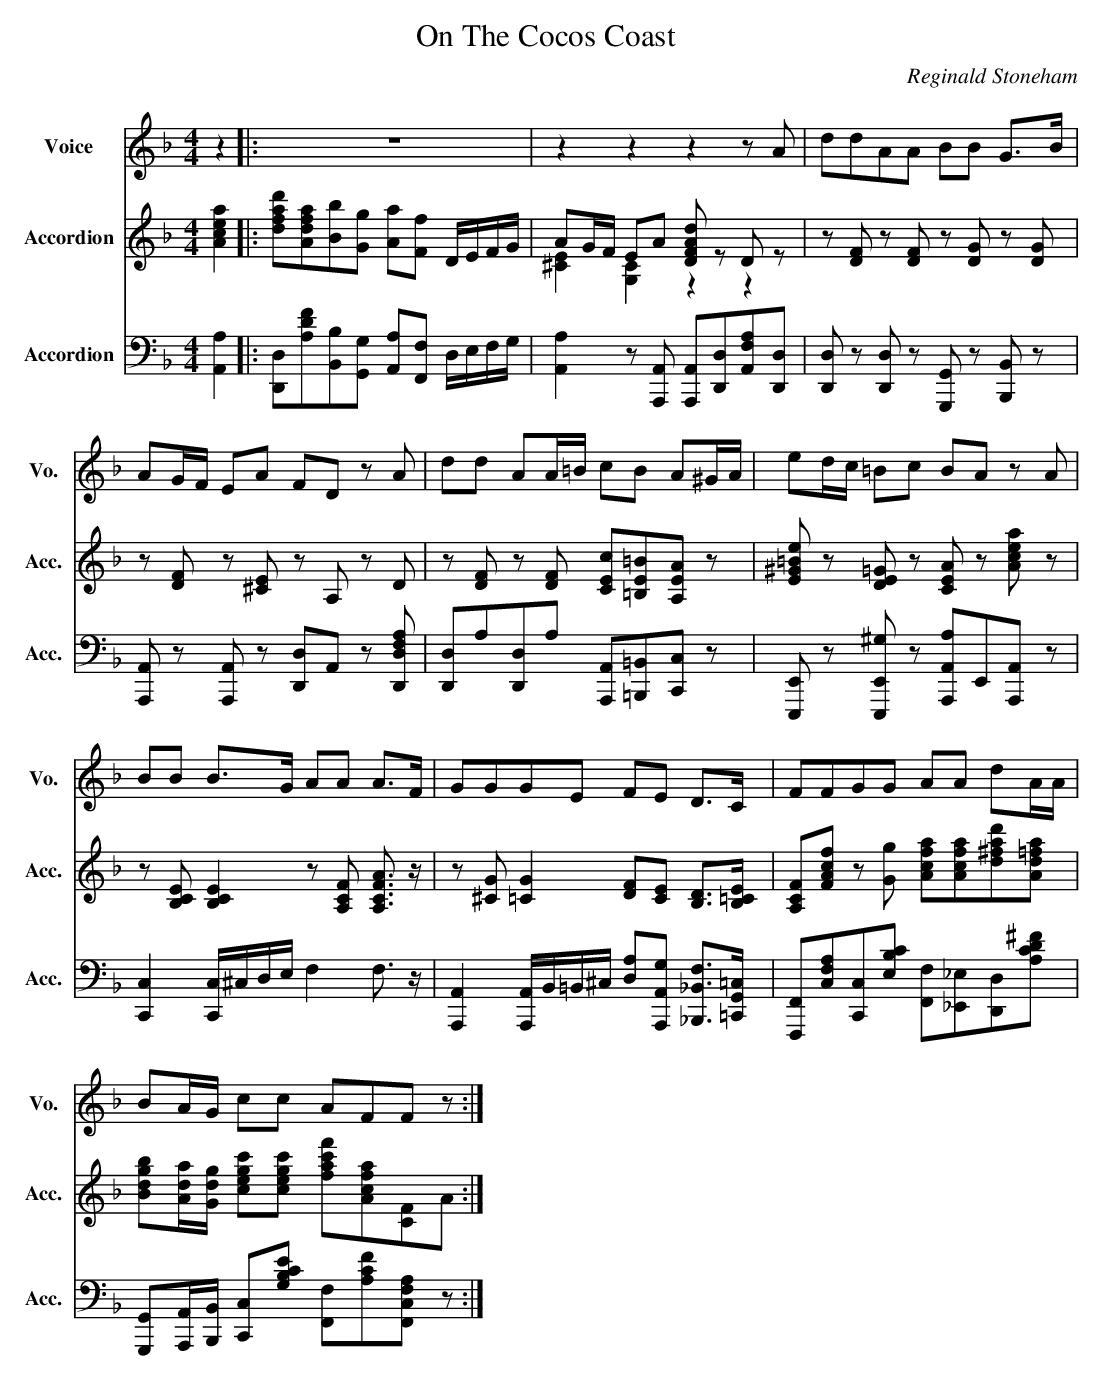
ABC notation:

X:1
T:On The Cocos Coast
C:Reginald Stoneham
%%score 1 ( 2 3 ) 4
L:1/8
M:4/4
K:F
V:1 treble nm="Voice" snm="Vo."
V:2 treble nm="Accordion" snm="Acc."
V:3 treble
V:4 bass nm="Accordion" snm="Acc."
V:1
z2 |: z8 | z2 z2 z2 z A | ddAA BB G>B |$ AG/F/ EA FD z A | dd AA/=B/ cB A^G/A/ |
ed/c/ =Bc BA z A |$ BB B>G AA A>F | GGGE FE D>C | FFGG AA dA/A/ |$ BA/G/ cc AFF z :|
V:2
[Acea]2 |: [dfad'][Adfa][Bb][Gg] [Aa][Ff] D/E/F/G/ | AG/F/ EA [DFAd] z D z |
z [DF] z [DF] z [DG] z [DG] |$ z [DF] z [^CE] z A, z D | z [DF] z [DF] [CEc][=B,E=B][A,EA] z |
[E^G=Be] z [DE=G] z [CEA] z [Acea] z |$ z [B,CE] [B,CE]2 z [A,CF] [A,CFA]3/2 z/ |
z [^CG] [=CG]2 [DF][CE] [B,D]>[B,=CE] | [A,CF][FAcf] z [Gg] [Acfa][Acfa][d^fad'][Ad=fa] |$
[Bdgb][Ada]/[Gdg]/ [cegc'][cegc'] [fac'f'][Acfa][CF]A :|
V:3
x2 |: x8 | [^CE]2 [G,C]2 z2 z2 | x8 |$ x8 | x8 | x8 |$ x8 | x8 | x8 |$ x8 :|
V:4
[A,,A,]2 |: [D,,D,][A,DF][B,,B,][G,,G,] [A,,A,][F,,F,] D,/E,/F,/G,/ |
[A,,A,]2 z [A,,,A,,] [A,,,A,,][D,,D,][A,,F,A,][D,,D,] |
[D,,D,] z [D,,D,] z [G,,,G,,] z [B,,,B,,] z |$ [A,,,A,,] z [A,,,A,,] z [D,,D,]A,, z [D,,D,F,A,] |
[D,,D,]A,[D,,D,]A, [A,,,A,,][=B,,,=B,,][C,,C,] z |
[E,,,E,,] z [E,,,E,,^G,] z [A,,,A,,A,]E,,[A,,,A,,] z |$ [C,,C,]2 [C,,C,]/^C,/D,/E,/ F,2 F,3/2 z/ |
[A,,,A,,]2 [A,,,A,,]/B,,/=B,,/^C,/ [D,A,][A,,,A,,G,] [_B,,,_B,,F,]>[=C,,G,,=C,] |
[F,,,F,,][C,F,A,][C,,C,][E,B,C] [F,,F,][_E,,_E,][D,,D,][A,CD^F] |$
[G,,,G,,][A,,,A,,]/[B,,,B,,]/ [C,,C,][G,B,CE] [F,,F,][A,CF][F,,C,F,A,] z :|
